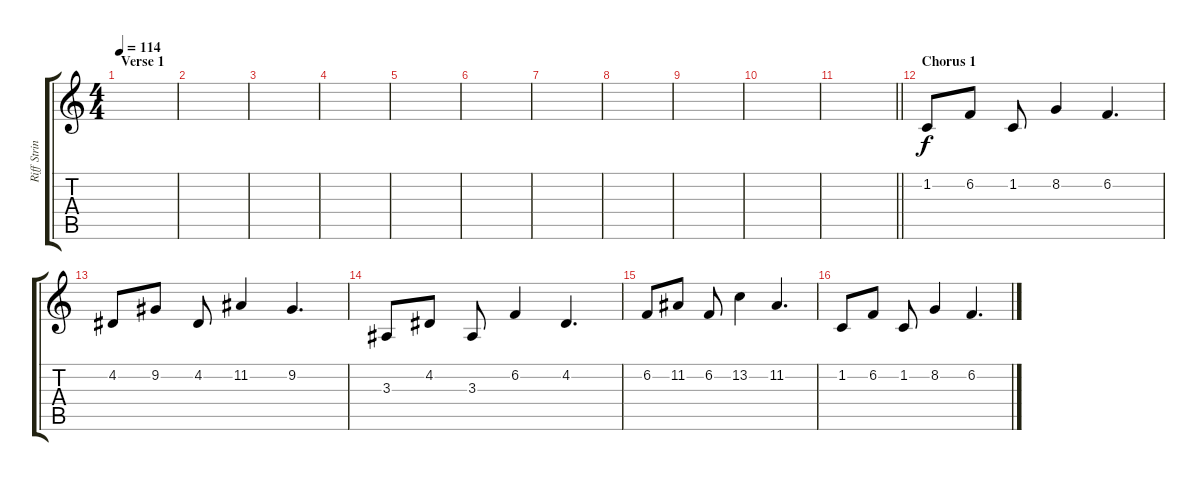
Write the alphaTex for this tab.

\track ("Riff String 1" "Riff Strin") {instrument stringensemble1}
\staff {score tabs}
\tuning (E4 B3 G3 D3 A2 E2) {hide}
\ts (4 4)
\section ("" "Verse 1")
\tempo 114
\clef g2
\ks c
|
|
|
|
|
|
|
|
|
|
\barLineRight lightlight
|
\section ("" "Chorus 1")
1.2.8{volume 14} 6.2.8 1.2.8 8.2.4 6.2.4{d} |
4.2.8 9.2.8 4.2.8 11.2.4 9.2.4{d} |
3.3.8 4.2.8 3.3.8 6.2.4 4.2.4{d} |
6.2.8 11.2.8 6.2.8 13.2.4 11.2.4{d} |
1.2.8{volume 14} 6.2.8 1.2.8 8.2.4 6.2.4{d}
